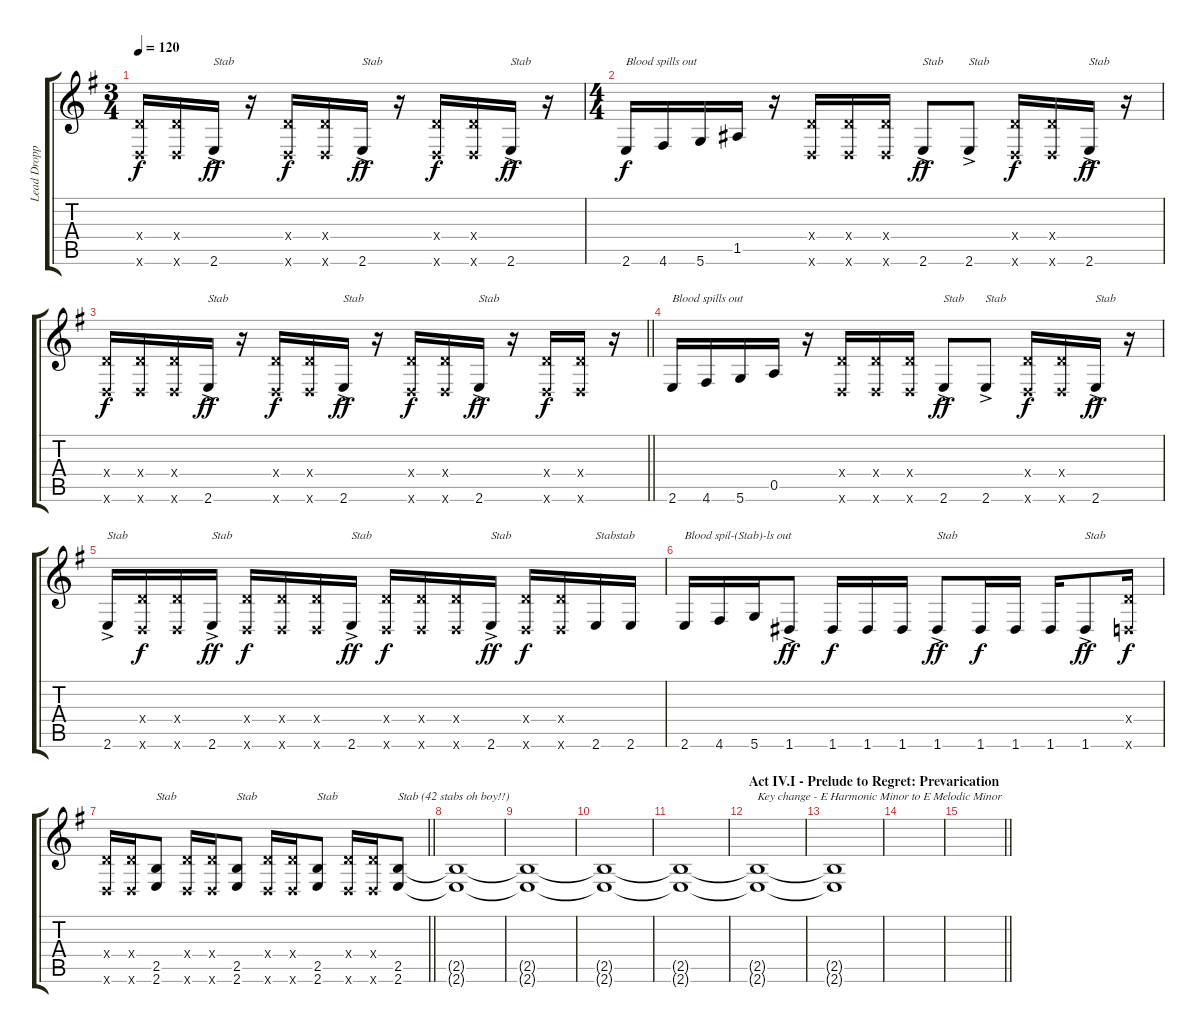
\track ("Lead Dropped D " "Lead Dropp") {instrument distortionguitar}
\staff {score tabs}
\tuning (E4 B3 G3 D3 A2 D2) {hide}
\ts (3 4)
\tempo 120
\clef g2
\ks eminor
(0.4{x} 0.6{x}).16{dy f} (0.4{x} 0.6{x}).16 2.6{ac}.16{txt "Stab" dy ff} r.16 (0.4{x} 0.6{x}).16{dy f} (0.4{x} 0.6{x}).16 2.6{ac}.16{txt "Stab" dy ff} r.16 (0.4{x} 0.6{x}).16{dy f} (0.4{x} 0.6{x}).16 2.6{ac}.16{txt "Stab" dy ff} r.16 |
\ts (4 4)
2.6.16{txt "Blood spills out" dy f} 4.6.16 5.6.16 1.5.16 r.16 (0.4{x} 0.6{x}).16 (0.4{x} 0.6{x}).16 (0.4{x} 0.6{x}).16 2.6{ac}.8{txt "Stab" dy ff} 2.6{ac}.8{txt "Stab"} (0.4{x} 0.6{x}).16{dy f} (0.4{x} 0.6{x}).16 2.6{ac}.16{txt "Stab" dy ff} r.16 |
\barLineRight lightlight
(0.4{x} 0.6{x}).16{dy f} (0.4{x} 0.6{x}).16 (0.4{x} 0.6{x}).16 2.6{ac}.16{txt "Stab" dy ff} r.16 (0.4{x} 0.6{x}).16{dy f} (0.4{x} 0.6{x}).16 2.6{ac}.16{txt "Stab" dy ff} r.16 (0.4{x} 0.6{x}).16{dy f} (0.4{x} 0.6{x}).16 2.6{ac}.16{txt "Stab" dy ff} r.16 (0.4{x} 0.6{x}).16{dy f} (0.4{x} 0.6{x}).16 r.16 |
2.6.16{txt "Blood spills out"} 4.6.16 5.6.16 0.5.16 r.16 (0.4{x} 0.6{x}).16 (0.4{x} 0.6{x}).16 (0.4{x} 0.6{x}).16 2.6{ac}.8{txt "Stab" dy ff} 2.6{ac}.8{txt "Stab"} (0.4{x} 0.6{x}).16{dy f} (0.4{x} 0.6{x}).16 2.6{ac}.16{txt "Stab" dy ff} r.16 |
2.6{ac}.16{txt "Stab"} (0.4{x} 0.6{x}).16{dy f} (0.4{x} 0.6{x}).16 2.6{ac}.16{txt "Stab" dy ff} (0.4{x} 0.6{x}).16{dy f} (0.4{x} 0.6{x}).16 (0.4{x} 0.6{x}).16 2.6{ac}.16{txt "Stab" dy ff} (0.4{x} 0.6{x}).16{dy f} (0.4{x} 0.6{x}).16 (0.4{x} 0.6{x}).16 2.6{ac}.16{txt "Stab" dy ff} (0.4{x} 0.6{x}).16{dy f} (0.4{x} 0.6{x}).16 2.6.16{txt "Stabstab"} 2.6.16 |
2.6.16{txt "Blood spil-(Stab)-ls out"} 4.6.16 5.6.16 1.6{ac}.8{dy ff} 1.6.16{dy f} 1.6.16 1.6.16 1.6{ac}.8{txt "Stab" dy ff} 1.6.16{dy f} 1.6.16 1.6.16 1.6{ac}.8{txt "Stab" dy ff} (0.4{x} 0.6{x}).16{dy f} |
\barLineRight lightlight
(0.4{x} 0.6{x}).16 (0.4{x} 0.6{x}).16 (2.5 2.6).8{txt "Stab"} (0.4{x} 0.6{x}).16 (0.4{x} 0.6{x}).16 (2.5 2.6).8{txt "Stab"} (0.4{x} 0.6{x}).16 (0.4{x} 0.6{x}).16 (2.5 2.6).8{txt "Stab"} (0.4{x} 0.6{x}).16 (0.4{x} 0.6{x}).16 (2.5 2.6).8{txt "Stab (42 stabs oh boy!!)"} |
\section ("" "")
(2.5{t} 2.6{t}).1 |
(2.5{t} 2.6{t}).1 |
(2.5{t} 2.6{t}).1{volume 0} |
(2.5{t} 2.6{t}).1 |
\section ("" "Act IV.I - Prelude to Regret: Prevarication")
(2.5{t} 2.6{t}).1{txt "Key change - E Harmonic Minor to E Melodic Minor"} |
(2.5{t} 2.6{t}).1 |
|
\barLineRight lightlight
